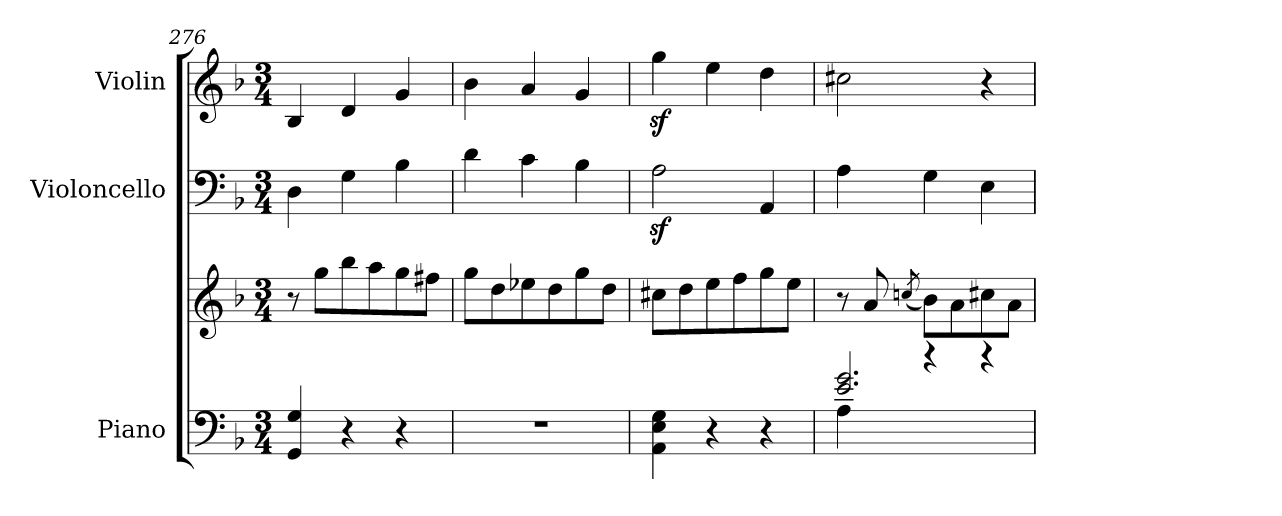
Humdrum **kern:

**kern	**kern	**kern	**kern
*part3	*part3	*part2	*part1
*staff4	*staff3	*staff2	*staff1
*I"Piano	*	*I"Violoncello	*I"Violin
*I'Pno	*	*I'Vc	*I'Vln
*clefF4	*clefG2	*clefF4	*clefG2
*k[b-]	*k[b-]	*k[b-]	*k[b-]
*M3/4	*M3/4	*M3/4	*M3/4
=276	=276	=276	=276
4GG/ 4G/	8r	4D\	4B-/
.	8gg\L	.	.
4r	8bb-\	4G\	4d/
.	8aa\	.	.
4r	8gg\	4B-\	4g/
.	8ff#X\J	.	.
=277	=277	=277	=277
2.r	8gg\L	4d\	4b-\
.	8dd\	.	.
.	8ee-X\	4c\	4a/
.	8dd\	.	.
.	8gg\	4B-\	4g/
.	8dd\J	.	.
=278	=278	=278	=278
4AA\ 4E\ 4G\	8cc#X\L	2Az<\	4ggz<\
.	8dd\	.	.
4r	8ee\	.	4ee\
.	8ff\	.	.
4r	8gg\	4AA/	4dd\
.	8ee\J	.	.
!!LO:LB:g=z
=279	=279	=279	=279
*^	*	*	*
4A\	2.e/ 2.g/	8r	4A\	2cc#X\
.	.	8a/	.	.
.	.	(<8qccn/	.	.
4r	.	8b-\L)	4G\	.
.	.	8a\	.	.
4r	.	8cc#X\	4E\	4r
.	.	8a\J	.	.
*v	*v	*	*	*
=	=	=	=
*-	*-	*-	*-
